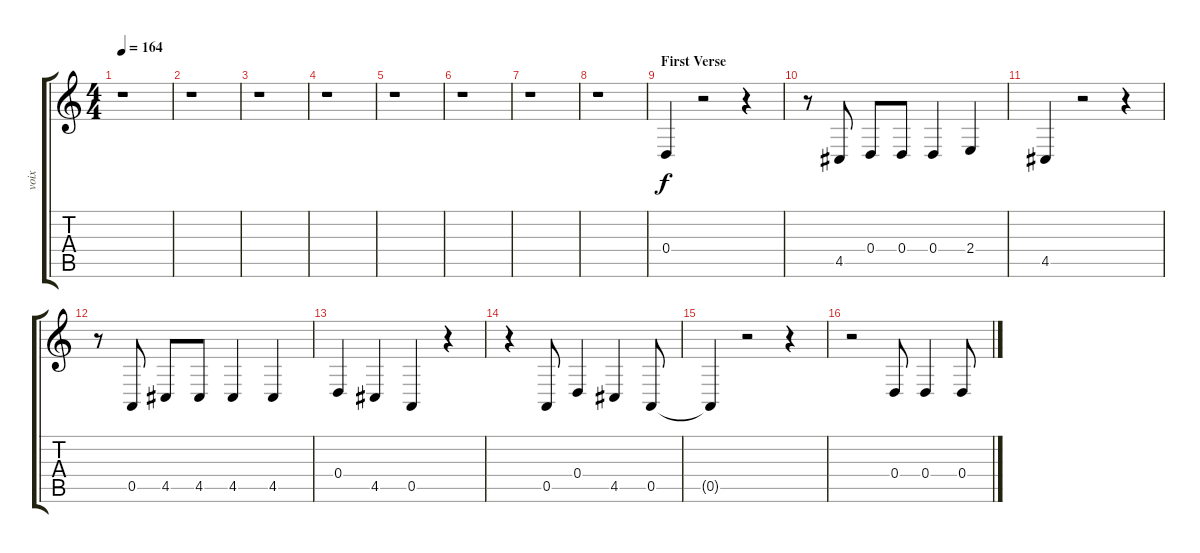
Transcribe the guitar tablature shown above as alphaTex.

\track ("voix" "voix") {instrument lead8bassandlead}
\staff {score tabs}
\tuning (E4 B3 G3 D3 A2 E2) {hide}
\ts (4 4)
\tempo 164
\clef g2
\ks c
r.1{dy f instrument lead8bassandlead} |
r.1 |
r.1 |
r.1 |
r.1 |
r.1 |
r.1 |
r.1 |
\section ("" "First Verse")
0.4.4 r.2 r.4 |
r.8 4.5.8 0.4.8 0.4.8 0.4.4 2.4.4 |
4.5.4 r.2 r.4 |
r.8 0.5.8 4.5.8 4.5.8 4.5.4 4.5.4 |
0.4.4 4.5.4 0.5.4 r.4 |
r.4 0.5.8 0.4.4 4.5.4 0.5.8 |
0.5{t}.4 r.2 r.4 |
r.2 0.4.8 0.4.4 0.4.8
